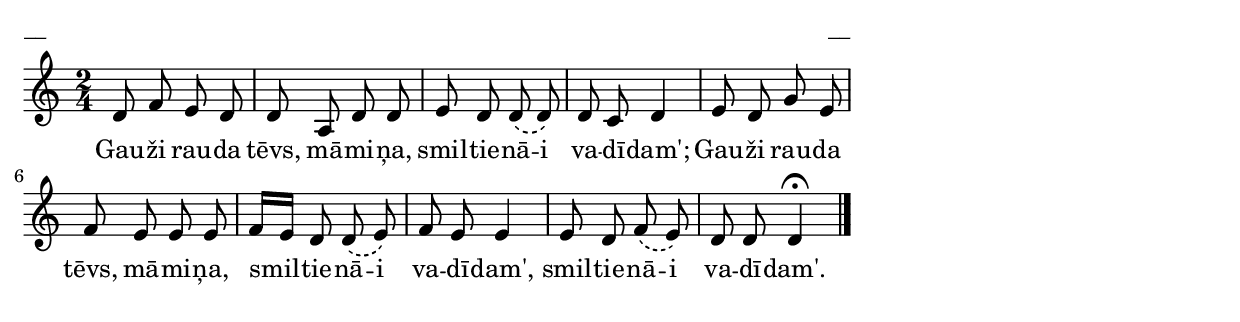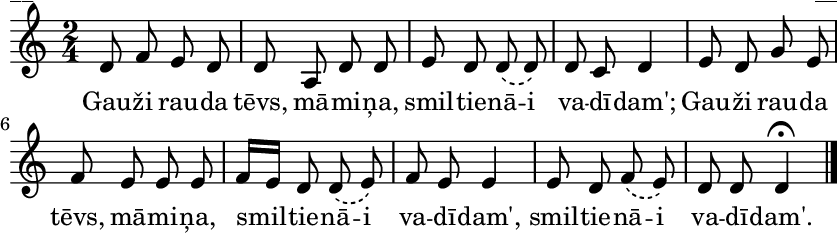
\version "2.13.18"
#(ly:set-option 'crop #t)

%\header {
%    title = "Gauži rauda tēvs māmiņa",AA lapas, bēres
%}
\paper {
line-width = 14\cm
left-margin = 0.4\cm
between-system-padding = 0.1\cm
between-system-space = 0.1\cm
}
\layout {
indent = #0
ragged-last = ##f
}

voiceA = \relative c' {
\clef "treble"
\key a \minor
\time 2/4
d8 f e d |
d8 a d d |
\phrasingSlurDashed
e8 d d\( d\) |
d8 c d4 |
e8 d g e |
f8 e e e |
\phrasingSlurDashed
f16[ e] d8 d\( e\) |
f8 e e4 |
\phrasingSlurDashed
e8 d f\( e\) |
d8 d d4\fermata |
\bar "|."
} 

lyricA = \lyricmode {
Gau -- ži rau -- da tēvs, mā -- mi -- ņa, smil -- tie -- nā -- i va -- dī -- dam';
Gau -- ži rau -- da tēvs, mā -- mi -- ņa, smil -- tie -- nā -- i va -- dī -- dam',
smil -- tie -- nā -- i va -- dī -- dam'.
} 

fullScore = <<
\new Staff {
<<
\new Voice = "voiceA" { \oneVoice \autoBeamOff \voiceA }
\new Lyrics \lyricsto "voiceA" \lyricA
>>
}
>>

\score {
\fullScore
\header { piece = "__" opus = "__" }
}
\markup { \with-color #(x11-color 'white) \sans \smaller "__" }
\score {
\unfoldRepeats
\fullScore
\midi {
\context { \Staff \remove "Staff_performer" }
\context { \Voice \consists "Staff_performer" }
}
}


